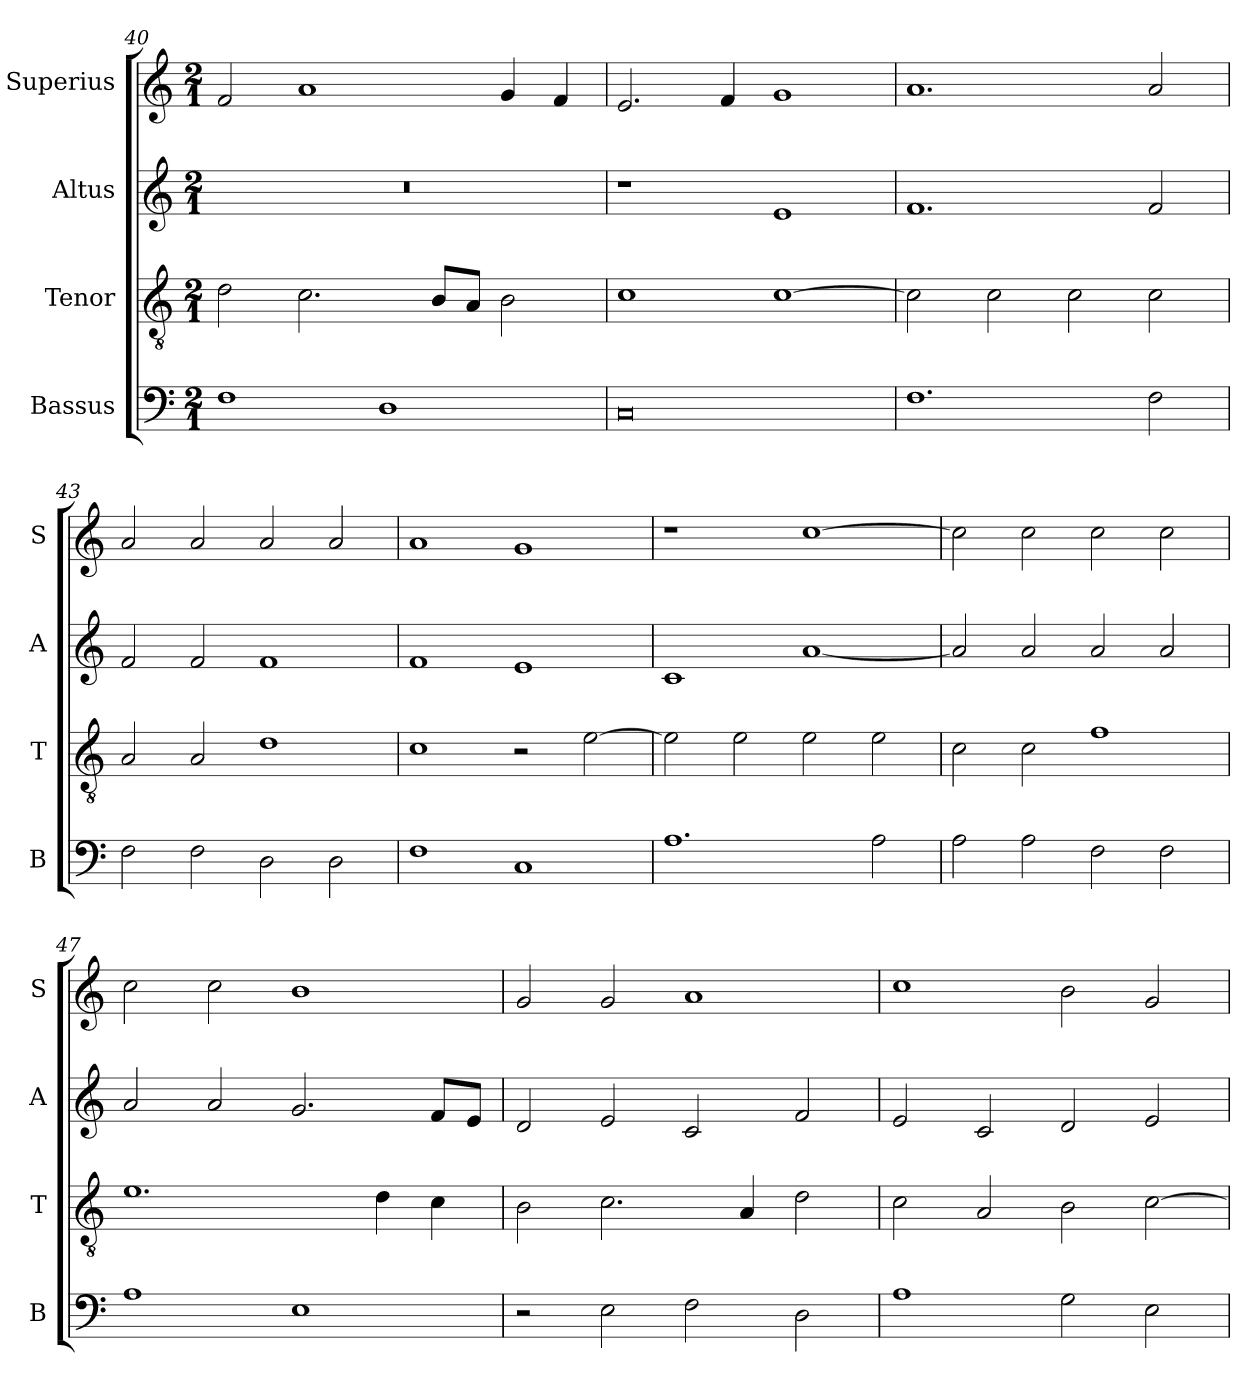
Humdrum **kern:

**kern	**kern	**kern	**kern
*part4	*part3	*part2	*part1
*staff4	*staff3	*staff2	*staff1
*I"Bassus	*I"Tenor	*I"Altus	*I"Superius
*I'B	*I'T	*I'A	*I'S
*clefF4	*clefGv2	*clefG2	*clefG2
*k[]	*k[]	*k[]	*k[]
*C:	*C:	*C:	*C:
*M2/1	*M2/1	*M2/1	*M2/1
=40	=40	=40	=40
1F	2d	0r	2f
.	2.c	.	1a
1D	.	.	.
.	8BL	.	.
.	8AJ	.	.
.	2B	.	4g
.	.	.	4f
=41	=41	=41	=41
0C	1c	1r	2.e
.	.	.	4f
.	[1c	1e	1g
=42	=42	=42	=42
1.F	2c]	1.f	1.a
.	2c	.	.
.	2c	.	.
2F	2c	2f	2a
=43	=43	=43	=43
2F	2A	2f	2a
2F	2A	2f	2a
2D	1d	1f	2a
2D	.	.	2a
=44	=44	=44	=44
1F	1c	1f	1a
1C	2r	1e	1g
.	[2e	.	.
=45	=45	=45	=45
1.A	2e]	1c	1r
.	2e	.	.
.	2e	[1a	[1cc
2A	2e	.	.
=46	=46	=46	=46
2A	2c	2a]	2cc]
2A	2c	2a	2cc
2F	1f	2a	2cc
2F	.	2a	2cc
=47	=47	=47	=47
1A	1.e	2a	2cc
.	.	2a	2cc
1E	.	2.g	1b
.	4d	.	.
.	4c	8fL	.
.	.	8eJ	.
=48	=48	=48	=48
2r	2B	2d	2g
2E	2.c	2e	2g
2F	.	2c	1a
.	4A	.	.
2D	2d	2f	.
=49	=49	=49	=49
1A	2c	2e	1cc
.	2A	2c	.
2G	2B	2d	2b
2E	[2c	2e	2g
=	=	=	=
*-	*-	*-	*-
